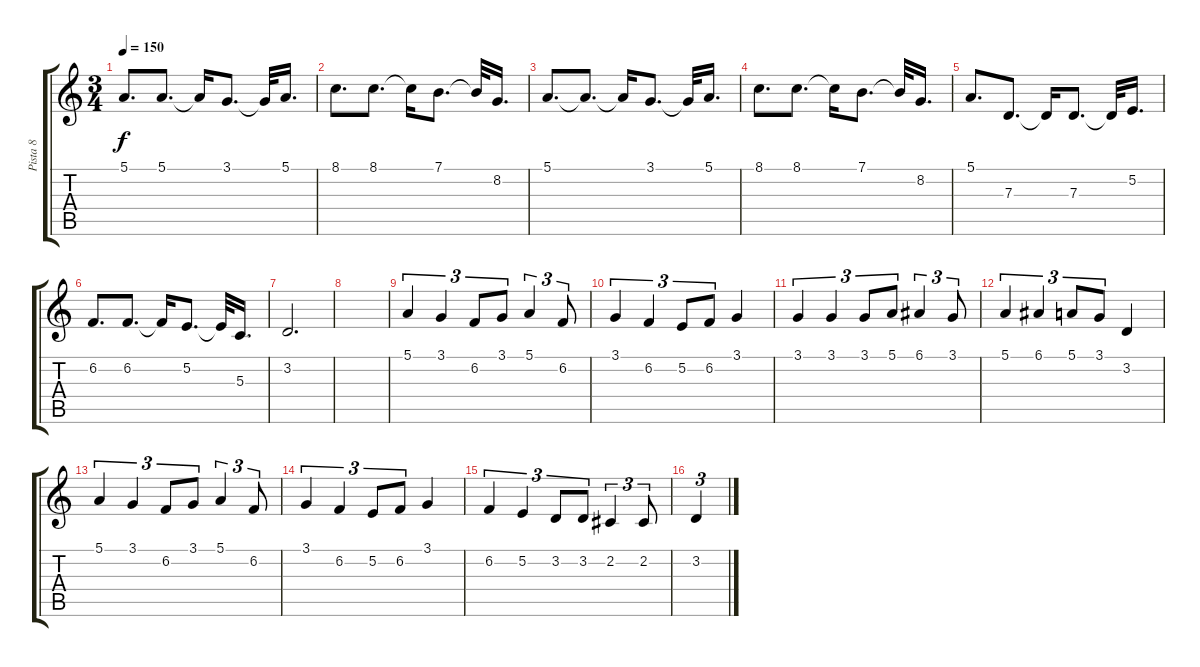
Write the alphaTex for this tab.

\track ("Pista 8" "Pista 8") {instrument altosax}
\staff {score tabs}
\tuning (E4 B3 G3 D3 A2 E2) {hide}
\ts (3 4)
\tempo 150
\clef g2
\ks c
5.1.8{d dy f} 5.1.8{d} 5.1{t}.16 3.1.8{d} 3.1{t}.32 5.1.16{d} |
8.1.8{d} 8.1.8{d} 8.1{t}.16 7.1.8{d} 7.1{t}.32 8.2.16{d} |
5.1.8{d} 5.1{t}.8{d} 5.1{t}.16 3.1.8{d} 3.1{t}.32 5.1.16{d} |
8.1.8{d} 8.1.8{d} 8.1{t}.16 7.1.8{d} 7.1{t}.32 8.2.16{d} |
5.1.8{d} 7.3.8{d} 7.3{t}.16 7.3.8{d} 7.3{t}.32 5.2.16{d} |
6.2.8{d} 6.2.8{d} 6.2{t}.16 5.2.8{d} 5.2{t}.32 5.3.16{d} |
3.2.2{d} |
|
5.1.4{tu (3 2)} 3.1.4{tu (3 2)} 6.2.8{tu (3 2)} 3.1.8{tu (3 2)} 5.1.4{tu (3 2)} 6.2.8{tu (3 2)} |
3.1.4{tu (3 2)} 6.2.4{tu (3 2)} 5.2.8{tu (3 2)} 6.2.8{tu (3 2)} 3.1.4 |
3.1.4{tu (3 2)} 3.1.4{tu (3 2)} 3.1.8{tu (3 2)} 5.1.8{tu (3 2)} 6.1.4{tu (3 2)} 3.1.8{tu (3 2)} |
5.1.4{tu (3 2)} 6.1.4{tu (3 2)} 5.1.8{tu (3 2)} 3.1.8{tu (3 2)} 3.2.4 |
5.1.4{tu (3 2)} 3.1.4{tu (3 2)} 6.2.8{tu (3 2)} 3.1.8{tu (3 2)} 5.1.4{tu (3 2)} 6.2.8{tu (3 2)} |
3.1.4{tu (3 2)} 6.2.4{tu (3 2)} 5.2.8{tu (3 2)} 6.2.8{tu (3 2)} 3.1.4 |
6.2.4{tu (3 2)} 5.2.4{tu (3 2)} 3.2.8{tu (3 2)} 3.2.8{tu (3 2)} 2.2.4{tu (3 2)} 2.2.8{tu (3 2)} |
3.2.4{tu (3 2)}
